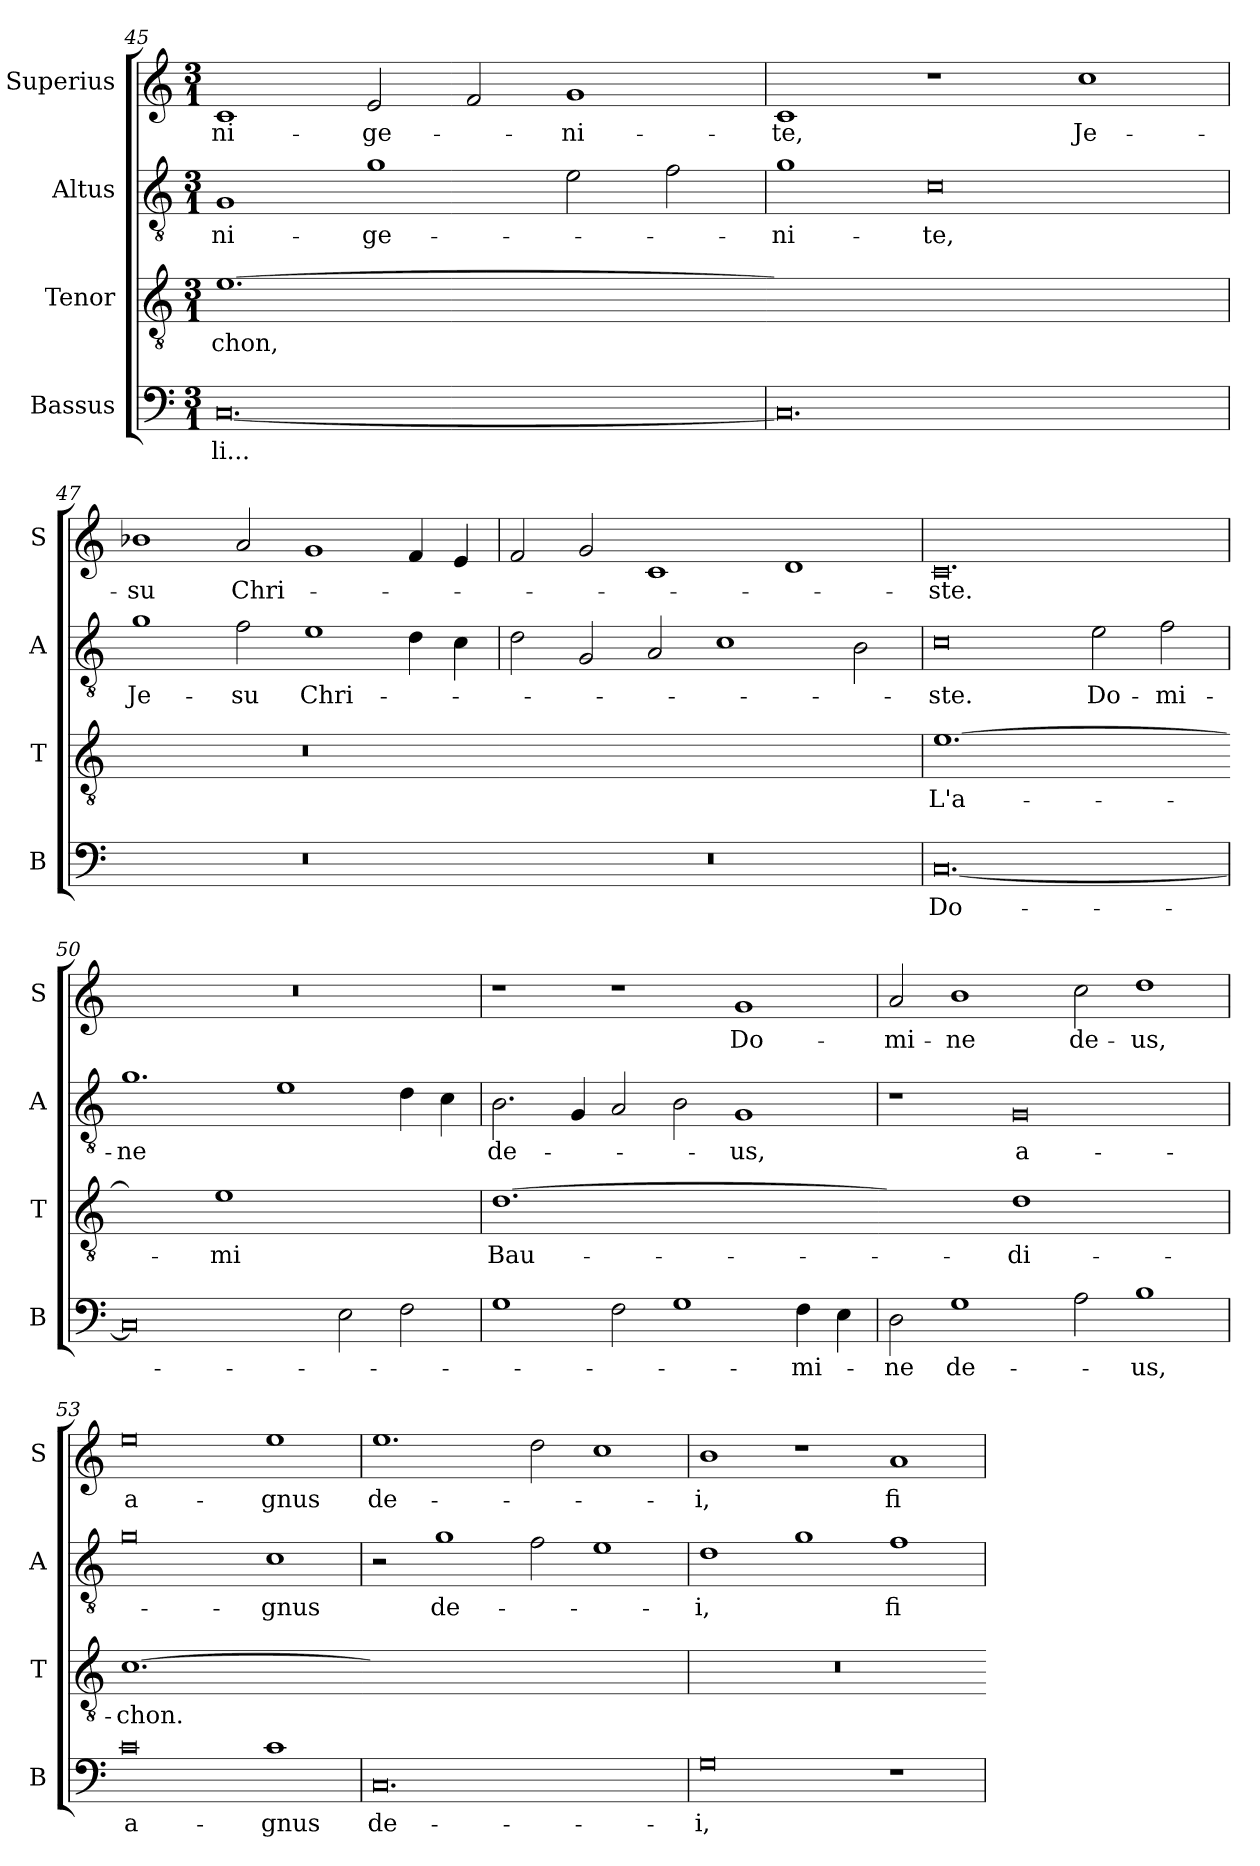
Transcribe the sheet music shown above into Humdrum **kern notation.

**kern	**text	**kern	**text	**kern	**text	**kern	**text
*part4	*part4	*part3	*part3	*part2	*part2	*part1	*part1
*staff4	*staff4	*staff3	*staff3	*staff2	*staff2	*staff1	*staff1
*I"Bassus	*	*I"Tenor	*	*I"Altus	*	*I"Superius	*
*I'B	*	*I'T	*	*I'A	*	*I'S	*
*clefF4	*	*clefGv2	*	*clefGv2	*	*clefG2	*
*k[]	*	*k[]	*	*k[]	*	*k[]	*
*M3/1	*	*M3/1	*	*M3/1	*	*M3/1	*
=45	=45	=45	=45	=45	=45	=45	=45
!	!	!LO:N:vis=1.	!	!	!	!	!
[0.C	-li...	[0.e	-chon,	1G	-ni-	1c	-ni-
.	.	.	.	1g	-ge-	2e/	-ge-
.	.	.	.	.	.	2f/	.
.	.	.	.	2e\	.	1g	-ni-
.	.	.	.	2f\	.	.	.
=46	=46	=46-	=46	=46	=46	=46	=46
!	!	!LO:N:vis=1.	!	!	!	!	!
0.C]	.	0.eyy]	.	1g	-ni-	1c	-te,
.	.	.	.	0c	-te,	1r	.
.	.	.	.	.	.	1cc	Je-
=47	=47	=47	=47	=47	=47	=47	=47
!	!	!LO:N:vis=1.	!	!	!	!	!
0.r	.	0.r	.	1g	Je-	1b-X	-su
.	.	.	.	2f\	-su	2a/	Chri-
.	.	.	.	1e	Chri-	1g	.
.	.	.	.	4d\	.	4f/	.
.	.	.	.	4c\	.	4e/	.
=48	=48	=48-	=48	=48	=48	=48	=48
!	!	!LO:N:vis=1.	!	!	!	!	!
0.r	.	0.ryy	.	2d\	.	2f/	.
.	.	.	.	2G/	.	2g/	.
.	.	.	.	2A/	.	1c	.
.	.	.	.	1c	.	.	.
.	.	.	.	.	.	1d	.
.	.	.	.	2B\	.	.	.
=49	=49	=49	=49	=49	=49	=49	=49
!	!	!LO:N:vis=1.	!	!	!	!	!
[0.C	Do-	[0.e	L'a-	0c	-ste.	0.c	-ste.
.	.	.	.	2e\	Do-	.	.
.	.	.	.	2f\	-mi-	.	.
=50	=50	=50-	=50	=50	=50	=50	=50
!	!	!LO:N:vis=2	!	!	!	!	!
0C]	.	1eyy]	.	1.g	-ne	0.r	.
!	!	!LO:N:vis=1	!	!	!	!	!
.	.	0e	-mi	.	.	.	.
.	.	.	.	1e	.	.	.
2E\	.	.	.	.	.	.	.
2F\	.	.	.	4d\	.	.	.
.	.	.	.	4c\	.	.	.
=51	=51	=51	=51	=51	=51	=51	=51
!	!	!LO:N:vis=1.	!	!	!	!	!
1G	.	[0.d	Bau-	2.B\	de-	1r	.
.	.	.	.	4G/	.	.	.
2F\	.	.	.	2A/	.	1r	.
1G	.	.	.	2B\	.	.	.
.	.	.	.	1G	-us,	1g	Do-
4F\	-mi-	.	.	.	.	.	.
4E\	.	.	.	.	.	.	.
=52	=52	=52-	=52	=52	=52	=52	=52
!	!	!LO:N:vis=2	!	!	!	!	!
2D\	-ne	1dyy]	.	1r	.	2a/	-mi-
1G	de-	.	.	.	.	1b	-ne
!	!	!LO:N:vis=1	!	!	!	!	!
.	.	0d	-di-	0G	a-	.	.
2A\	.	.	.	.	.	2cc\	de-
1B	-us,	.	.	.	.	1dd	-us,
=53	=53	=53	=53	=53	=53	=53	=53
!	!	!LO:N:vis=1.	!	!	!	!	!
0c	a-	[0.c	-chon.	0g	.	0ee	a-
1c	-gnus	.	.	1c	-gnus	1ee	-gnus
=54	=54	=54-	=54	=54	=54	=54	=54
!	!	!LO:N:vis=1.	!	!	!	!	!
0.C	de-	0.cyy]	.	2r	.	1.ee	de-
.	.	.	.	1g	de-	.	.
.	.	.	.	2f\	.	2dd\	.
.	.	.	.	1e	.	1cc	.
=55	=55	=55	=55	=55	=55	=55	=55
!	!	!LO:N:vis=1.	!	!	!	!	!
0G	-i,	0.r	.	1d	-i,	1b	-i,
.	.	.	.	1g	.	1r	.
1r	.	.	.	1f	fi-	1a	fi-
=	=	=-	=	=	=	=	=
*-	*-	*-	*-	*-	*-	*-	*-
